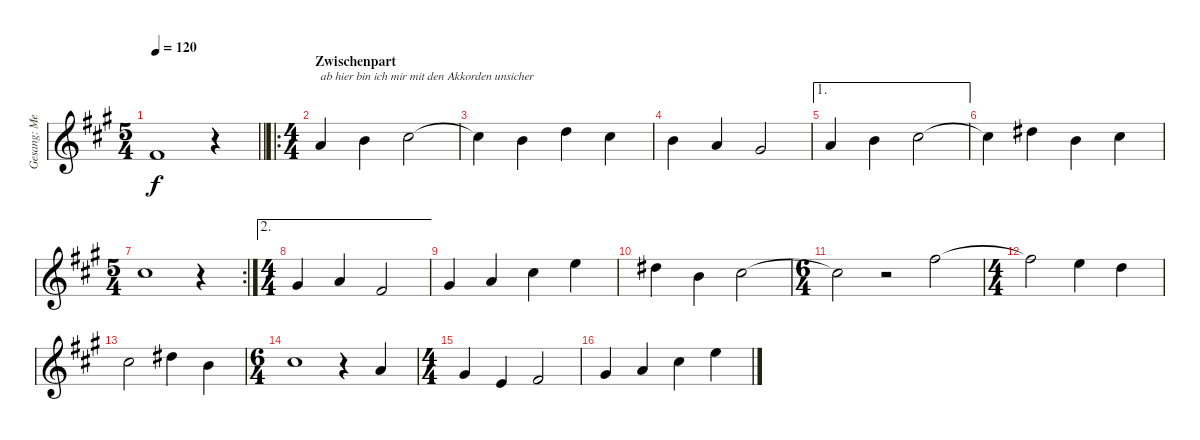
\track ("Gesang: Melodie" "Gesang: Me") {instrument piccolo}
\staff {score}
\tuning (E4 B3 G3 D3 A2 E2) {hide}
\ts (5 4)
\tempo 120
\clef g2
\barLineRight lightlight
\ks a
2.1.1{dy f} r.4 |
\ro
\ts (4 4)
\section ("" "Zwischenpart")
10.2.4{txt "ab hier bin ich mir mit den Akkorden unsicher"} 12.2.4 9.1.2 |
9.1{t}.4 12.2.4 10.1.4 9.1.4 |
7.1.4 5.1.4 4.1.2 |
\ae 1
10.2.4 12.2.4 9.1.2 |
9.1{t}.4 11.1.4 12.2.4 9.1.4 |
\rc 2
\ts (5 4)
9.1.1 r.4 |
\ae 2
\ts (4 4)
4.1.4 5.1.4 2.1.2 |
4.1.4 5.1.4 9.1.4 12.1.4 |
11.1.4 7.1.4 9.1.2 |
\ts (6 4)
9.1{t}.2 r.2 14.1.2 |
\ts (4 4)
14.1{t}.2 12.1.4 10.1.4 |
9.1.2 11.1.4 7.1.4 |
\ts (6 4)
9.1.1 r.4 5.1.4 |
\ts (4 4)
4.1.4 0.1.4 2.1.2 |
4.1.4 5.1.4 9.1.4 12.1.4
